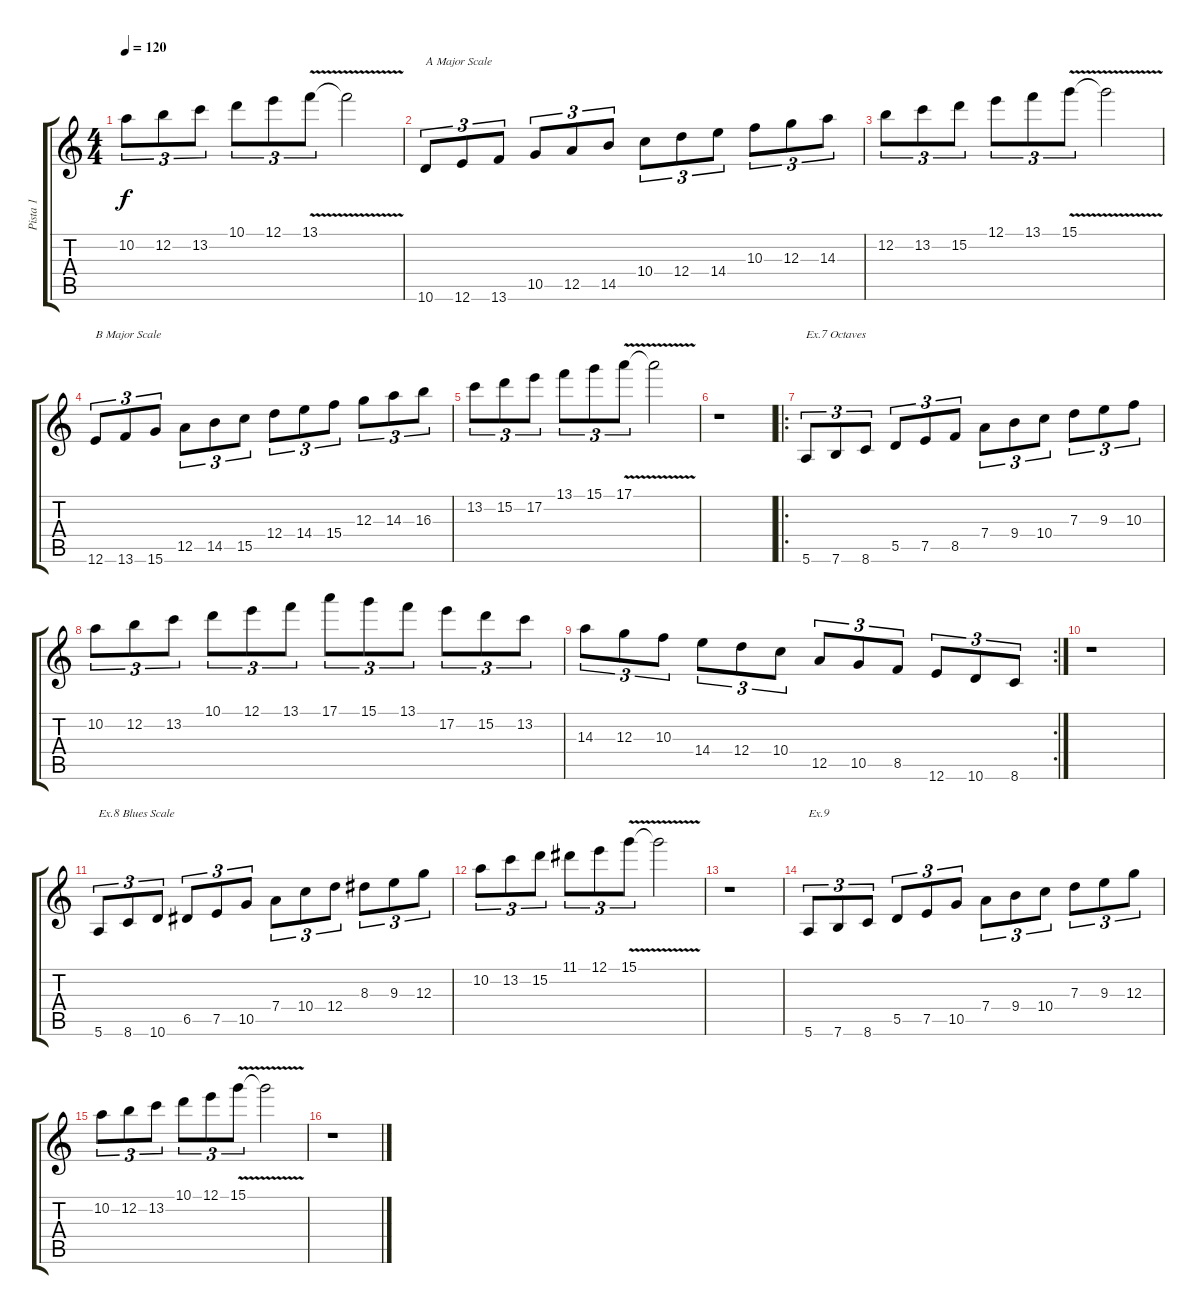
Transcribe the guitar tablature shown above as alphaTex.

\track ("Pista 1" "Pista 1") {instrument overdrivenguitar}
\staff {score tabs}
\tuning (E4 B3 G3 D3 A2 E2) {hide}
\ts (4 4)
\tempo 120
\clef g2
\ks c
10.2.8{tu (3 2) dy f} 12.2.8{tu (3 2)} 13.2.8{tu (3 2)} 10.1.8{tu (3 2)} 12.1.8{tu (3 2)} 13.1{v}.8{tu (3 2)} 13.1{t}.2 |
10.6.8{tu (3 2) txt "A Major Scale"} 12.6.8{tu (3 2)} 13.6.8{tu (3 2)} 10.5.8{tu (3 2)} 12.5.8{tu (3 2)} 14.5.8{tu (3 2)} 10.4.8{tu (3 2)} 12.4.8{tu (3 2)} 14.4.8{tu (3 2)} 10.3.8{tu (3 2)} 12.3.8{tu (3 2)} 14.3.8{tu (3 2)} |
12.2.8{tu (3 2)} 13.2.8{tu (3 2)} 15.2.8{tu (3 2)} 12.1.8{tu (3 2)} 13.1.8{tu (3 2)} 15.1{v}.8{tu (3 2)} 15.1{t}.2 |
12.6.8{tu (3 2) txt "B Major Scale"} 13.6.8{tu (3 2)} 15.6.8{tu (3 2)} 12.5.8{tu (3 2)} 14.5.8{tu (3 2)} 15.5.8{tu (3 2)} 12.4.8{tu (3 2)} 14.4.8{tu (3 2)} 15.4.8{tu (3 2)} 12.3.8{tu (3 2)} 14.3.8{tu (3 2)} 16.3.8{tu (3 2)} |
13.2.8{tu (3 2)} 15.2.8{tu (3 2)} 17.2.8{tu (3 2)} 13.1.8{tu (3 2)} 15.1.8{tu (3 2)} 17.1{v}.8{tu (3 2)} 17.1{t}.2 |
r.1 |
\ro
5.6.8{tu (3 2) txt "Ex.7 Octaves"} 7.6.8{tu (3 2)} 8.6.8{tu (3 2)} 5.5.8{tu (3 2)} 7.5.8{tu (3 2)} 8.5.8{tu (3 2)} 7.4.8{tu (3 2)} 9.4.8{tu (3 2)} 10.4.8{tu (3 2)} 7.3.8{tu (3 2)} 9.3.8{tu (3 2)} 10.3.8{tu (3 2)} |
10.2.8{tu (3 2)} 12.2.8{tu (3 2)} 13.2.8{tu (3 2)} 10.1.8{tu (3 2)} 12.1.8{tu (3 2)} 13.1.8{tu (3 2)} 17.1.8{tu (3 2)} 15.1.8{tu (3 2)} 13.1.8{tu (3 2)} 17.2.8{tu (3 2)} 15.2.8{tu (3 2)} 13.2.8{tu (3 2)} |
\rc 2
14.3.8{tu (3 2)} 12.3.8{tu (3 2)} 10.3.8{tu (3 2)} 14.4.8{tu (3 2)} 12.4.8{tu (3 2)} 10.4.8{tu (3 2)} 12.5.8{tu (3 2)} 10.5.8{tu (3 2)} 8.5.8{tu (3 2)} 12.6.8{tu (3 2)} 10.6.8{tu (3 2)} 8.6.8{tu (3 2)} |
r.1 |
5.6.8{tu (3 2) txt "Ex.8 Blues Scale"} 8.6.8{tu (3 2)} 10.6.8{tu (3 2)} 6.5.8{tu (3 2)} 7.5.8{tu (3 2)} 10.5.8{tu (3 2)} 7.4.8{tu (3 2)} 10.4.8{tu (3 2)} 12.4.8{tu (3 2)} 8.3.8{tu (3 2)} 9.3.8{tu (3 2)} 12.3.8{tu (3 2)} |
10.2.8{tu (3 2)} 13.2.8{tu (3 2)} 15.2.8{tu (3 2)} 11.1.8{tu (3 2)} 12.1.8{tu (3 2)} 15.1{v}.8{tu (3 2)} 15.1{t}.2 |
r.1 |
5.6.8{tu (3 2) txt "Ex.9"} 7.6.8{tu (3 2)} 8.6.8{tu (3 2)} 5.5.8{tu (3 2)} 7.5.8{tu (3 2)} 10.5.8{tu (3 2)} 7.4.8{tu (3 2)} 9.4.8{tu (3 2)} 10.4.8{tu (3 2)} 7.3.8{tu (3 2)} 9.3.8{tu (3 2)} 12.3.8{tu (3 2)} |
10.2.8{tu (3 2)} 12.2.8{tu (3 2)} 13.2.8{tu (3 2)} 10.1.8{tu (3 2)} 12.1.8{tu (3 2)} 15.1{v}.8{tu (3 2)} 15.1{t}.2 |
r.1
